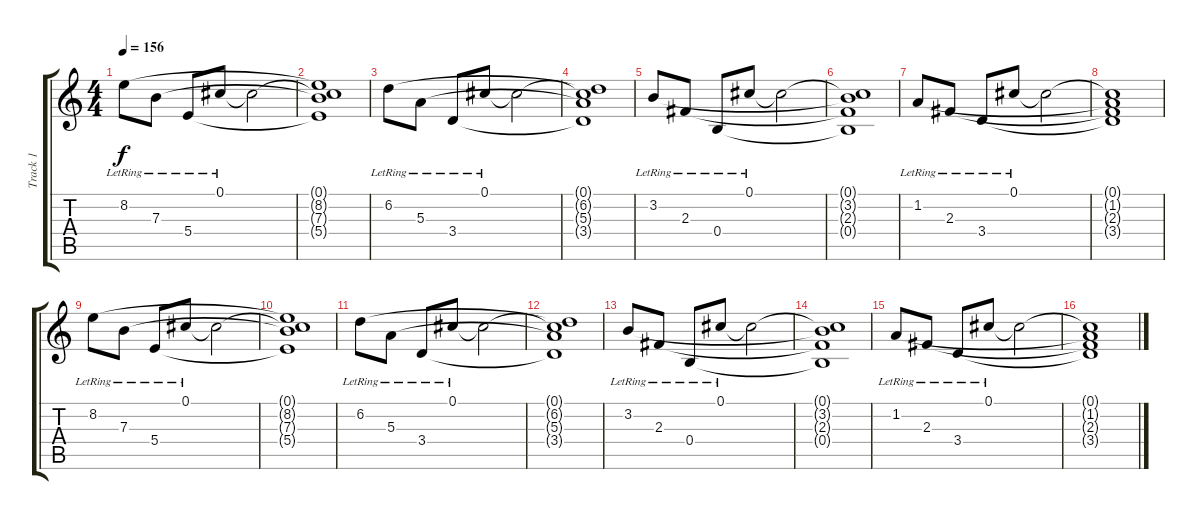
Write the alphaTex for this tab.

\track ("Track 1" "Track 1") {instrument distortionguitar}
\staff {score tabs}
\tuning (Db4 Ab3 E3 B2 Gb2 B1) {hide}
\ts (4 4)
\tempo 156
\clef g2
\ks c
8.2{lr}.8{dy f} 7.3{lr}.8 5.4{lr}.8 0.1{lr}.8 0.1{t}.2 |
(0.1{t} 8.2{t} 7.3{t} 5.4{t}).1 |
6.2{lr}.8 5.3{lr}.8 3.4{lr}.8 0.1{lr}.8 0.1{t}.2 |
(0.1{t} 6.2{t} 5.3{t} 3.4{t}).1 |
3.2{lr}.8 2.3{lr}.8 0.4{lr}.8 0.1{lr}.8 0.1{t}.2 |
(0.1{t} 3.2{t} 2.3{t} 0.4{t}).1 |
1.2{lr}.8 2.3{lr}.8 3.4{lr}.8 0.1{lr}.8 0.1{t}.2 |
(0.1{t} 1.2{t} 2.3{t} 3.4{t}).1 |
8.2{lr}.8 7.3{lr}.8 5.4{lr}.8 0.1{lr}.8 0.1{t}.2 |
(0.1{t} 8.2{t} 7.3{t} 5.4{t}).1 |
6.2{lr}.8 5.3{lr}.8 3.4{lr}.8 0.1{lr}.8 0.1{t}.2 |
(0.1{t} 6.2{t} 5.3{t} 3.4{t}).1 |
3.2{lr}.8 2.3{lr}.8 0.4{lr}.8 0.1{lr}.8 0.1{t}.2 |
(0.1{t} 3.2{t} 2.3{t} 0.4{t}).1 |
1.2{lr}.8 2.3{lr}.8 3.4{lr}.8 0.1{lr}.8 0.1{t}.2 |
(0.1{t} 1.2{t} 2.3{t} 3.4{t}).1
